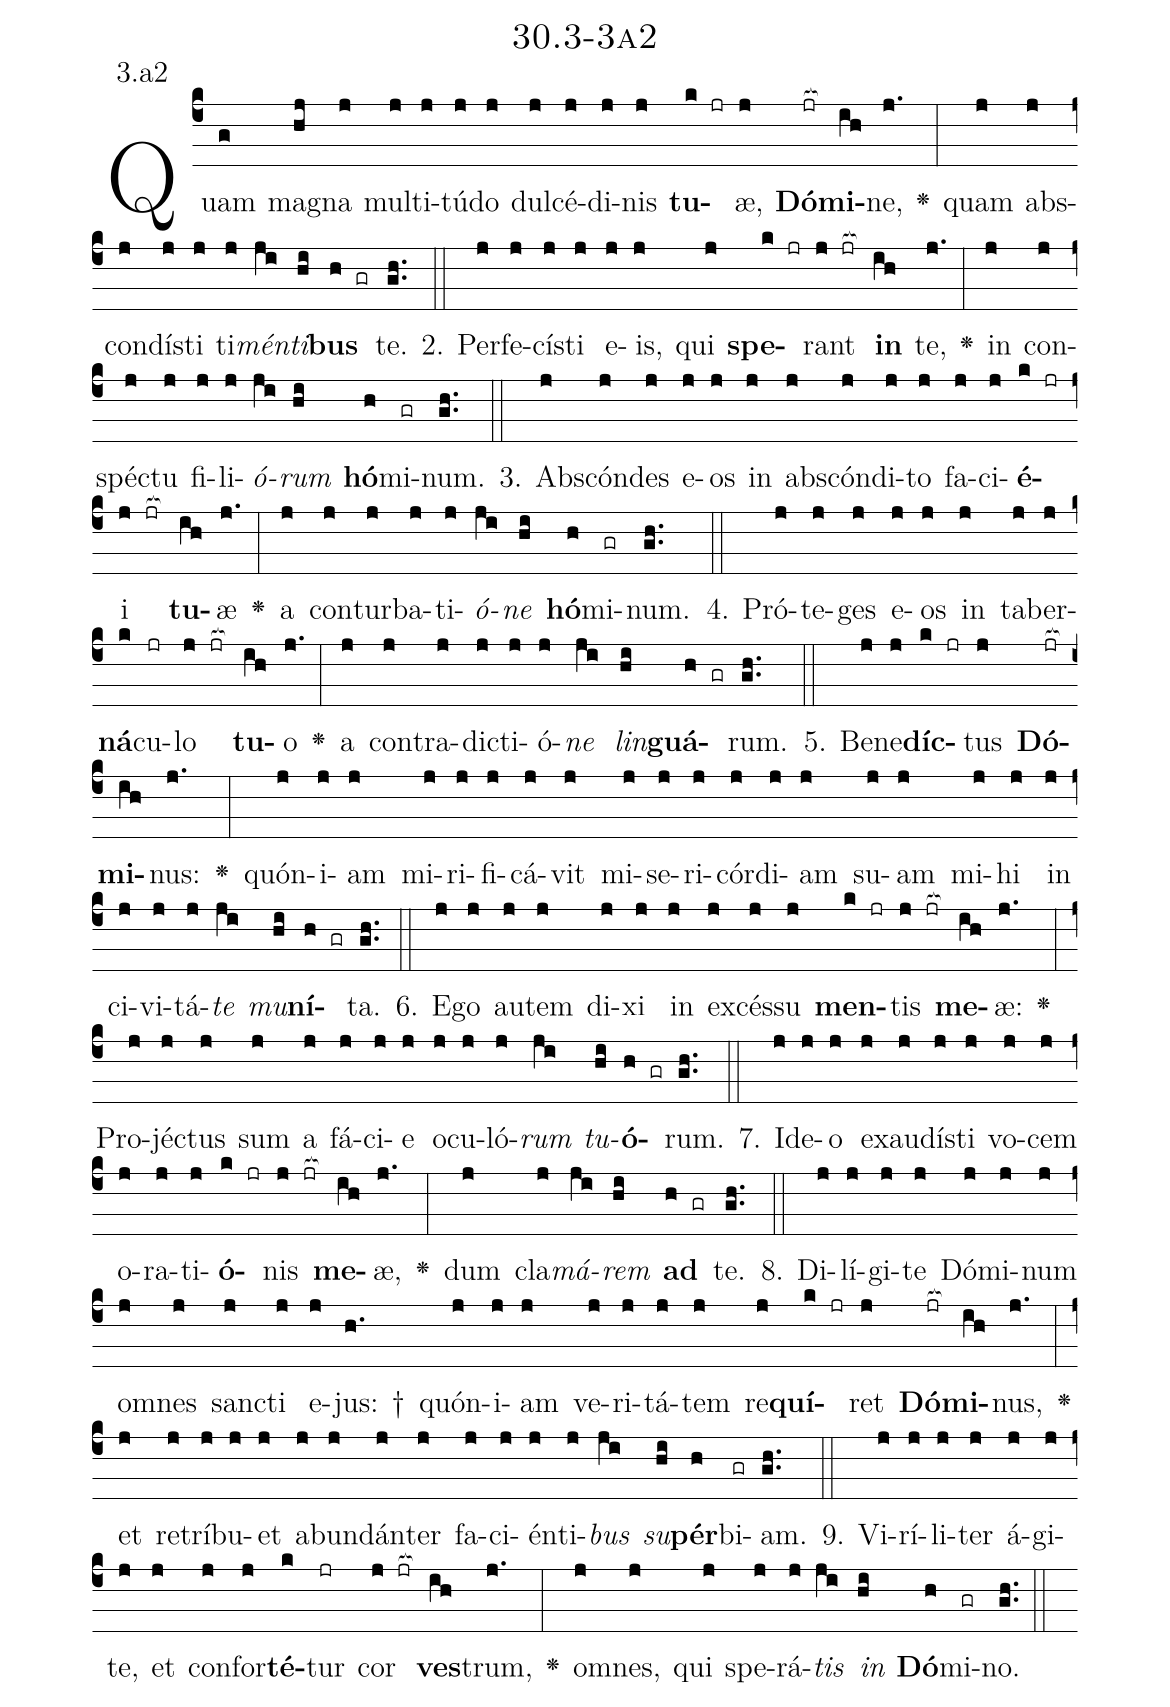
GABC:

name: 30.3-3a2;
annotation: 3.a2;
%%
(c4)Quam(g) ma(hj)gna(j) mul(j)ti(j)tú(j)do(j) dul(j)cé(j)di(j)nis(j) <b>tu</b>(k jr)æ,(j) <b>Dó</b>(jr[ocb:1{])<b>mi</b>(ih[ocb:0}])ne,(j.) <v>\greheightstar</v>(:) quam(j) abs(j)con(j)dís(j)ti(j) ti(j)<i>mén</i>(ji)<i>ti</i>(hi)<b>bus</b>(h gr) te.(gh..) (::)
2. Per(j)fe(j)cís(j)ti(j) e(j)is,(j) qui(j) <b>spe</b>(k jr)rant(j jr[ocb:1{]) <b>in</b>(ih[ocb:0}]) te,(j.) <v>\greheightstar</v>(:) in(j) con(j)spéc(j)tu(j) fi(j)li(j)<i>ó</i>(ji)<i>rum</i>(hi) <b>hó</b>(h)mi(gr)num.(gh..) (::)
3. Abs(j)cón(j)des(j) e(j)os(j) in(j) abs(j)cón(j)di(j)to(j) fa(j)ci(j)<b>é</b>(k jr)i(j jr[ocb:1{]) <b>tu</b>(ih[ocb:0}])æ(j.) <v>\greheightstar</v>(:) a(j) con(j)tur(j)ba(j)ti(j)<i>ó</i>(ji)<i>ne</i>(hi) <b>hó</b>(h)mi(gr)num.(gh..) (::)
4. Pró(j)te(j)ges(j) e(j)os(j) in(j) ta(j)ber(j)<b>ná</b>(k)cu(jr)lo(j jr[ocb:1{]) <b>tu</b>(ih[ocb:0}])o(j.) <v>\greheightstar</v>(:) a(j) con(j)tra(j)dic(j)ti(j)ó(j)<i>ne</i>(ji) <i>lin</i>(hi)<b>guá</b>(h gr)rum.(gh..) (::)
5. Be(j)ne(j)<b>díc</b>(k jr)tus(j) <b>Dó</b>(jr[ocb:1{])<b>mi</b>(ih[ocb:0}])nus:(j.) <v>\greheightstar</v>(:) quón(j)i(j)am(j) mi(j)ri(j)fi(j)cá(j)vit(j) mi(j)se(j)ri(j)cór(j)di(j)am(j) su(j)am(j) mi(j)hi(j) in(j) ci(j)vi(j)tá(j)<i>te</i>(ji) <i>mu</i>(hi)<b>ní</b>(h gr)ta.(gh..) (::)
6. E(j)go(j) au(j)tem(j) di(j)xi(j) in(j) ex(j)cés(j)su(j) <b>men</b>(k jr)tis(j jr[ocb:1{]) <b>me</b>(ih[ocb:0}])æ:(j.) <v>\greheightstar</v>(:) Pro(j)jéc(j)tus(j) sum(j) a(j) fá(j)ci(j)e(j) o(j)cu(j)ló(j)<i>rum</i>(ji) <i>tu</i>(hi)<b>ó</b>(h gr)rum.(gh..) (::)
7. Id(j)e(j)o(j) ex(j)au(j)dís(j)ti(j) vo(j)cem(j) o(j)ra(j)ti(j)<b>ó</b>(k jr)nis(j jr[ocb:1{]) <b>me</b>(ih[ocb:0}])æ,(j.) <v>\greheightstar</v>(:) dum(j) cla(j)<i>má</i>(ji)<i>rem</i>(hi) <b>ad</b>(h gr) te.(gh..) (::)
8. Di(j)lí(j)gi(j)te(j) Dó(j)mi(j)num(j) om(j)nes(j) sanc(j)ti(j) e(j)jus: †(h.) quón(j)i(j)am(j) ve(j)ri(j)tá(j)tem(j) re(j)<b>quí</b>(k jr)ret(j) <b>Dó</b>(jr[ocb:1{])<b>mi</b>(ih[ocb:0}])nus,(j.) <v>\greheightstar</v>(:) et(j) re(j)trí(j)bu(j)et(j) ab(j)un(j)dán(j)ter(j) fa(j)ci(j)én(j)ti(j)<i>bus</i>(ji) <i>su</i>(hi)<b>pér</b>(h)bi(gr)am.(gh..) (::)
9. Vi(j)rí(j)li(j)ter(j) á(j)gi(j)te,(j) et(j) con(j)for(j)<b>té</b>(k)tur(jr) cor(j jr[ocb:1{]) <b>ves</b>(ih[ocb:0}])trum,(j.) <v>\greheightstar</v>(:) om(j)nes,(j) qui(j) spe(j)rá(j)<i>tis</i>(ji) <i>in</i>(hi) <b>Dó</b>(h)mi(gr)no.(gh..) (::)
